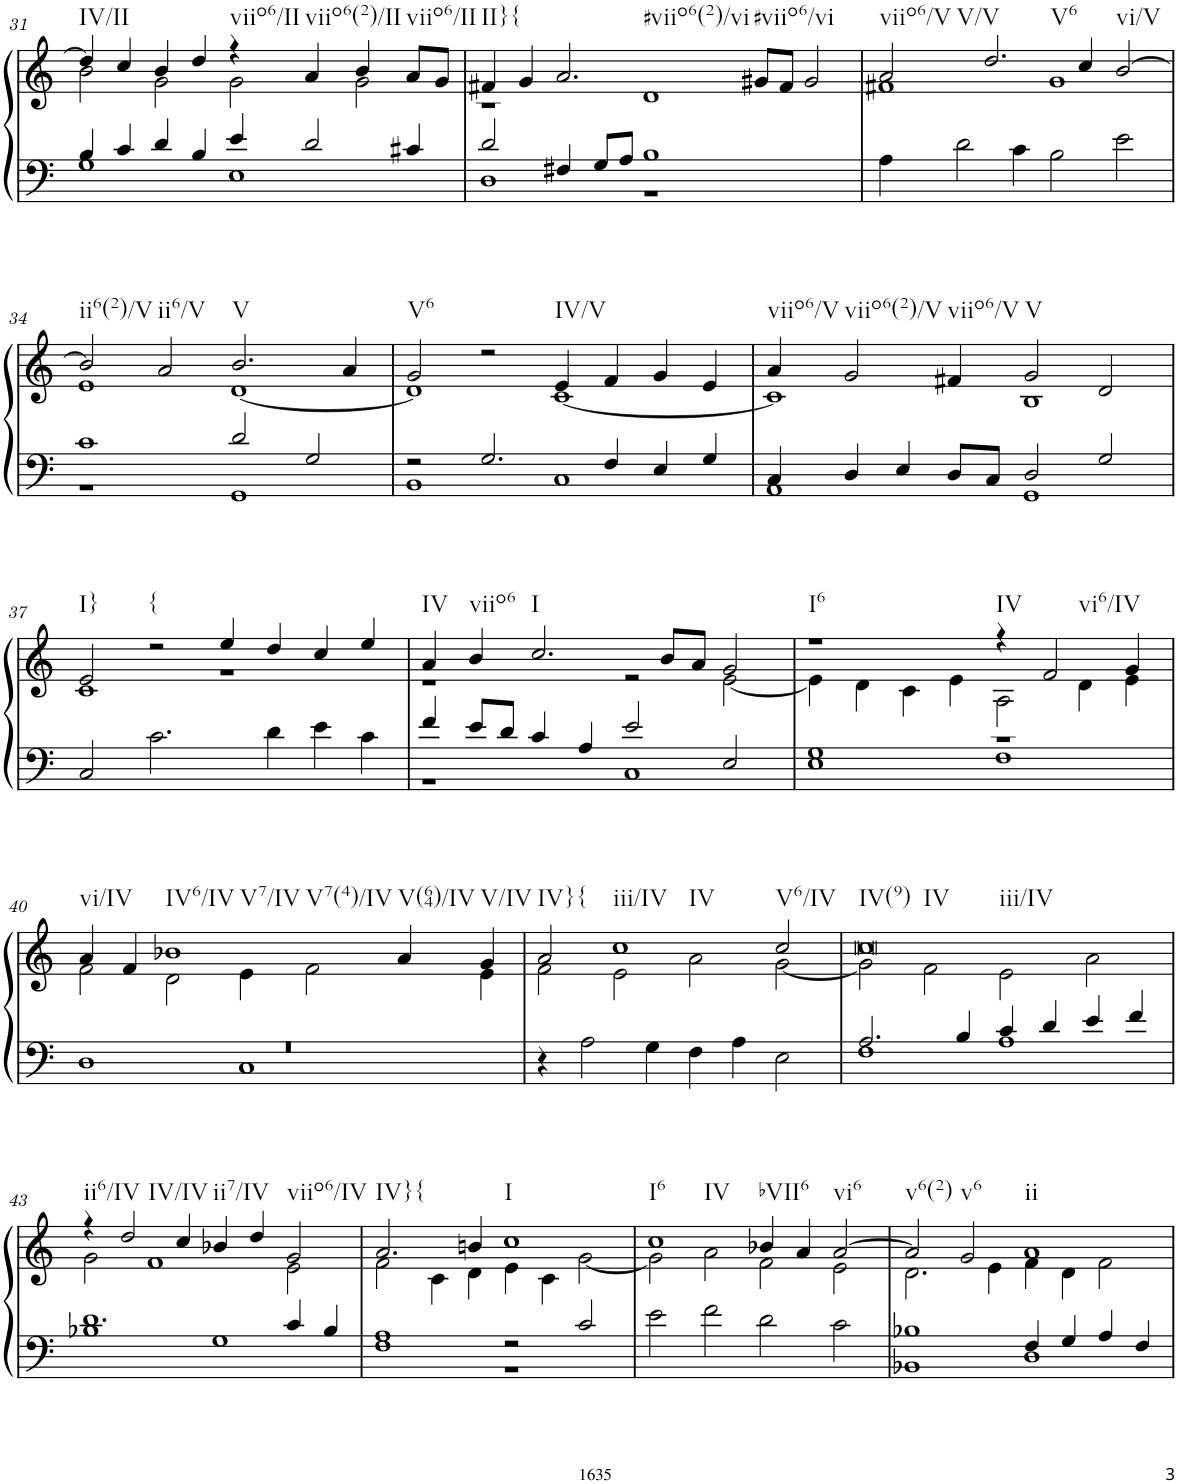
**kern	**kern
*part1	*part1
*staff2	*staff1
*I"Organ	*
*I'Org.	*
!!LO:PB:g=z
*clefF4	*clefG2
*k[]	*k[]
*M4/2	*M4/2
=31	=31
*^	*^
!	!	!LO:TX:b:t=IV/II	!
4B/	1G	4dd/]	2b\
4c/	.	4cc/	.
4d/	.	4b/	2g\
4B/	.	4dd/	.
!	!	!LO:TX:b:t=viio6/II	!
4e/	1E	4r	2g\
!	!	!LO:TX:b:t=viio6(2)/II	!
2d/	.	4a/	.
.	.	4b/	2g\
!	!	!LO:TX:b:t=viio6/II	!
4c#X/	.	8a/L	.
.	.	8g/J	.
=32	=32	=32	=32
!	!	!LO:TX:b:t=II}{	!
2d/	1D	4f#X/	1r
.	.	4g/	.
!	!	!LO:TX:b:t=#viio6(2)/vi	!
4F#X/	.	2.a/	.
8G/L	.	.	.
8A/J	.	.	.
1B	1r	.	1d
!	!	!LO:TX:b:t=#viio6/vi	!
.	.	8g#X/L	.
.	.	8f#/J	.
.	.	2g#/	.
*v	*v	*	*
=33	=33	=33
!	!LO:TX:b:t=viio6/V	!
!	!LO:TX:b:t=V/V	!
4A\	2a/	1f#X
2d\	.	.
!	!LO:TX:b:t=V6	!
.	2.dd/	.
4c\	.	.
2B\	.	1g
.	4cc/	.
!	!LO:TX:b:t=vi/V	!
2e\	[2b/	.
!!LO:LB:g=z	!!
=34	=34	=34
*^	*	*
!	!	!LO:TX:b:t=ii6(2)/V	!
1c	1r	2b/]	1e
!	!	!LO:TX:b:t=ii6/V	!
.	.	2a/	.
!	!	!LO:TX:b:t=V	!
2d/	1GG	2.b/	[1d
2G/	.	.	.
.	.	4a/	.
=35	=35	=35	=35
!	!	!LO:TX:b:t=V6	!
2r	1BB	2g/	1d]
2.G/	.	2r	.
!	!	!LO:TX:b:t=IV/V	!
.	1C	4e/	[1c
4F/	.	4f/	.
4E/	.	4g/	.
4G/	.	4e/	.
=36	=36	=36	=36
!	!	!LO:TX:b:t=viio6/V	!
4C/	1AA	4a/	1c]
!	!	!LO:TX:b:t=viio6(2)/V	!
4D/	.	2g/	.
4E/	.	.	.
!	!	!LO:TX:b:t=viio6/V	!
8D/L	.	4f#X/	.
8C/J	.	.	.
!	!	!LO:TX:b:t=V	!
2D/	1GG	2g/	1B
2G/	.	2d/	.
*v	*v	*	*
!!LO:LB:g=z	!!
=37	=37	=37
!	!LO:TX:b:t=I}	!
2C/	2e/	1c
!	!LO:TX:b:t={	!
2.c\	2r	.
.	4ee/	1r
4d\	4dd/	.
4e\	4cc/	.
4c\	4ee/	.
=38	=38	=38
*^	*	*
!	!	!LO:TX:b:t=IV	!
4f/	1r	4a/	1r
!	!	!LO:TX:b:t=viio6	!
8e/L	.	4b/	.
8d/J	.	.	.
!	!	!LO:TX:b:t=I	!
4c/	.	2.cc/	.
4A/	.	.	.
2e/	1C	.	2r
.	.	8b/L	.
.	.	8a/J	.
2E/	.	2g/	[2e\
=39	=39	=39	=39
!	!	!LO:TX:b:t=I6	!
1G	1E	1r	4e\]
.	.	.	4d\
.	.	.	4c\
.	.	.	4e\
!	!	!LO:TX:b:t=IV	!
1r	1F	4r	2A\
!	!	!LO:TX:b:t=vi6/IV	!
.	.	2f/	.
.	.	.	4d\
.	.	4g/	4e\
!!LO:LB:g=z	!!
=40	=40	=40	=40
!	!	!LO:TX:b:t=vi/IV	!
0r	1D	4a/	2f\
.	.	4f/	.
!	!	!LO:TX:b:t=IV6/IV	!
!	!	!LO:TX:b:t=V7/IV	!
!	!	!LO:TX:b:t=V7(4)/IV	!
.	.	1b-X	2d\
.	1C	.	4e\
.	.	.	2f\
!	!	!LO:TX:b:t=V(64)/IV	!
.	.	4a/	.
!	!	!LO:TX:b:t=V/IV	!
.	.	4g/	4e\
*v	*v	*	*
=41	=41	=41
!	!LO:TX:b:t=IV}{	!
4r	2a/	2f\
2A\	.	.
!	!LO:TX:b:t=iii/IV	!
!	!LO:TX:b:t=IV	!
.	1cc	2e\
4G\	.	.
4F\	.	2a\
4A\	.	.
!	!LO:TX:b:t=V6/IV	!
2E\	2cc/	[2g\
=42	=42	=42
*^	*	*
!	!	!LO:TX:b:t=IV(9)	!
!	!	!LO:TX:b:t=IV	!
!	!	!LO:TX:b:t=iii/IV	!
2.A/	1F	0cc	2g\]
.	.	.	2f\
4B/	.	.	.
4c/	1A	.	2e\
4d/	.	.	.
4e/	.	.	2a\
4f/	.	.	.
!!LO:LB:g=z	!!
=43	=43	=43	=43
!	!	!LO:TX:b:t=ii6/IV	!
1.d	1B-X	4r	2g\
!	!	!LO:TX:b:t=IV/IV	!
.	.	2dd/	.
.	.	.	1f
.	.	4cc/	.
!	!	!LO:TX:b:t=ii7/IV	!
.	1G	4b-X/	.
.	.	4dd/	.
!	!	!LO:TX:b:t=viio6/IV	!
4c/	.	2g/	2e\
4B-/	.	.	.
=44	=44	=44	=44
!	!	!LO:TX:b:t=IV}{	!
1A	1F	2.a/	2f\
.	.	.	4c\
.	.	4bn/	4d\
!	!	!LO:TX:b:t=I	!
2r	1r	1cc	4e\
.	.	.	4c\
2c/	.	.	[2g\
*v	*v	*	*
=45	=45	=45
!	!LO:TX:b:t=I6	!
!	!LO:TX:b:t=IV	!
2e\	1cc	2g\]
2f\	.	2a\
!	!LO:TX:b:t=bVII6	!
2d\	4b-X/	2f\
.	4a/	.
!	!LO:TX:b:t=vi6	!
2c\	[2a/	2e\
=46	=46	=46
*^	*	*
!	!	!LO:TX:b:t=v6(2)	!
1B-X	1BB-X	2a/]	2.d\
!	!	!LO:TX:b:t=v6	!
.	.	2g/	.
.	.	.	4e\
!	!	!LO:TX:b:t=ii	!
4F/	1D	1a	4f\
4G/	.	.	4d\
4A/	.	.	2f\
4F/	.	.	.
*v	*v	*	*
*	*v	*v
=	=
*-	*-
